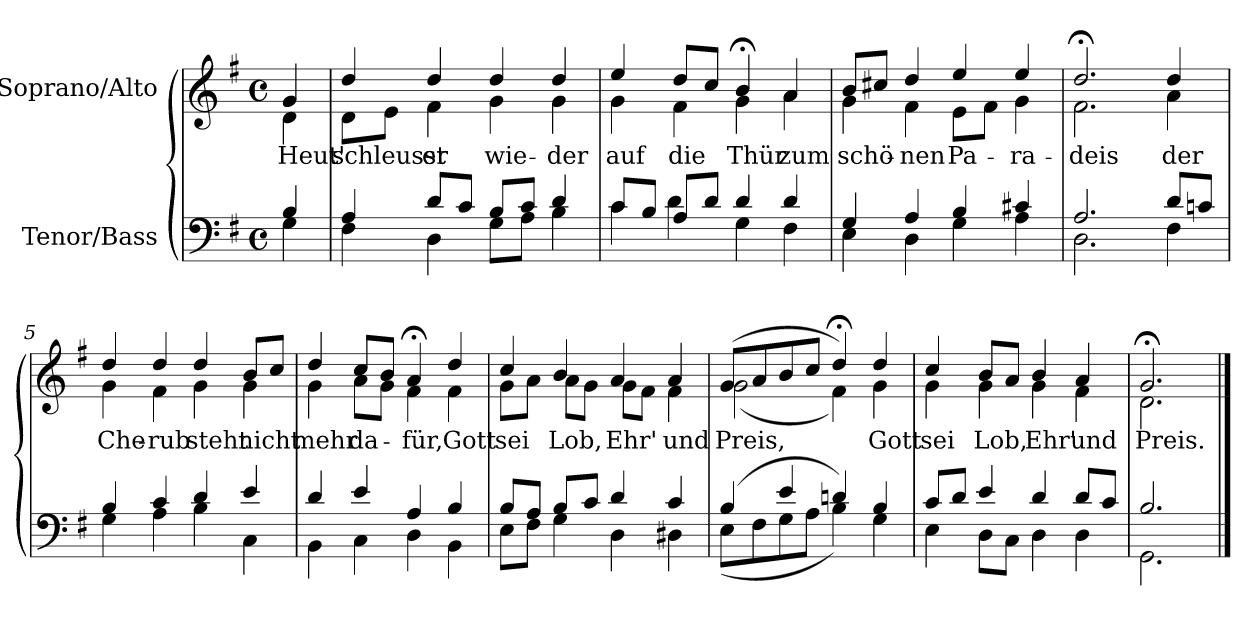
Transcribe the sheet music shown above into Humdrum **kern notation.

**kern	**kern	**text
*part2	*part1	*part1
*staff2	*staff1	*staff1
*I"Tenor/Bass	*I"Soprano/Alto	*
*clefF4	*clefG2	*
*k[f#]	*k[f#]	*
*M4/4	*M4/4	*
*met(c)	*met(c)	*
=	=	=
*^	*	*
!	!	!	!LO:LY:b
*	*	*^	*
4B/	4G\	4g/	4d\	Heut'
=1	=1	=1	=1	=1
!	!	!	!	!LO:LY:b
4A/	4F#\	4dd/	8d\L	schleusst
.	.	.	8e\J	.
!	!	!	!	!LO:LY:b
8d/L	4D\	4dd/	4f#\	er
8c/J	.	.	.	.
!	!	!	!	!LO:LY:b
8B/L	8G\L	4dd/	4g\	wie-
8c/J	8A\J	.	.	.
!	!	!	!	!LO:LY:b
4d/	4B\	4dd/	4g\	-der
=2	=2	=2	=2	=2
!	!	!	!	!LO:LY:b
8c/L	4c\	4ee/	4g\	auf
8B/J	.	.	.	.
!	!	!	!	!LO:LY:b
8A/L	4d\	8dd/L	4f#\	die
8d/J	.	8cc/J	.	.
!	!	!	!	!LO:LY:b
4d/	4G\	4b;</	4g\	Thür
!	!	!	!	!LO:LY:b
4d/	4F#\	4a/	4a\	zum
=3	=3	=3	=3	=3
!	!	!	!	!LO:LY:b
4G/	4E\	8b/L	4g\	schö-
.	.	8cc#X/J	.	.
!	!	!	!	!LO:LY:b
4A/	4D\	4dd/	4f#\	-nen
!	!	!	!	!LO:LY:b
4B/	4G\	4ee/	8e\L	Pa-
.	.	.	8f#\J	.
!	!	!	!	!LO:LY:b
4c#X/	4A\	4ee/	4g\	-ra-
!!LO:LB:g=z	!!
=4	=4	=4	=4	=4
!	!	!	!	!LO:LY:b
2.A/	2.D\	2.dd;</	2.f#\	-deis
!	!	!	!	!LO:LY:b
8d/L	4F#\	4dd/	4a\	der
8cn/J	.	.	.	.
=5	=5	=5	=5	=5
!	!	!	!	!LO:LY:b
4B/	4G\	4dd/	4g\	Che-
!	!	!	!	!LO:LY:b
4c/	4A\	4dd/	4f#\	-rub
!	!	!	!	!LO:LY:b
4d/	4B\	4dd/	4g\	steht
!	!	!	!	!LO:LY:b
4e/	4C\	8b/L	4g\	nicht
.	.	8cc/J	.	.
=6	=6	=6	=6	=6
!	!	!	!	!LO:LY:b
4d/	4BB\	4dd/	4g\	mehr
!	!	!	!	!LO:LY:b
4e/	4C\	8cc/L	8a\L	da-
.	.	8b/J	8g\J	.
!	!	!	!	!LO:LY:b
4A/	4D\	4a;</	4f#\	-für,
!	!	!	!	!LO:LY:b
4B/	4BB\	4dd/	4f#\	Gott
!!LO:LB:g=z	!!
=7	=7	=7	=7	=7
!	!	!	!	!LO:LY:b
8B/L	8E\L	4cc/	8g\L	sei
8A/J	8F#\J	.	8a\J	.
!	!	!	!	!LO:LY:b
8B/L	4G\	4b/	8a\L	Lob,
8c/J	.	.	8g\J	.
!	!	!	!	!LO:LY:b
4d/	4D\	4a/	8g\L	Ehr'
.	.	.	8f#\J	.
!	!	!	!	!LO:LY:b
4c/	4D#X\	4a/	4f#\	und
=8	=8	=8	=8	=8
!	!	!	!	!LO:LY:b
(4B/	(8E\L	(8g/L	(2g\	Preis,
.	8F#\	8a/	.	.
4e/	8G\	8b/	.	.
.	8A\J	8cc/J	.	.
4dn/)	4B\)	4dd;</)	4f#\)	.
!	!	!	!	!LO:LY:b
4B/	4G\	4dd/	4g\	Gott
=9	=9	=9	=9	=9
!	!	!	!	!LO:LY:b
8c/L	4E\	4cc/	4g\	sei
8d/J	.	.	.	.
!	!	!	!	!LO:LY:b
4e/	8D\L	8b/L	4g\	Lob,
.	8C\J	8a/J	.	.
!	!	!	!	!LO:LY:b
4d/	4D\	4b/	4g\	Ehr'
!	!	!	!	!LO:LY:b
8d/L	4D\	4a/	4f#\	und
8c/J	.	.	.	.
=10	=10	=10	=10	=10
!	!	!	!	!LO:LY:b
2.B/	2.GG\	2.g;</	2.d\	Preis.
*v	*v	*	*	*
*	*v	*v	*
==	==	==
*-	*-	*-
